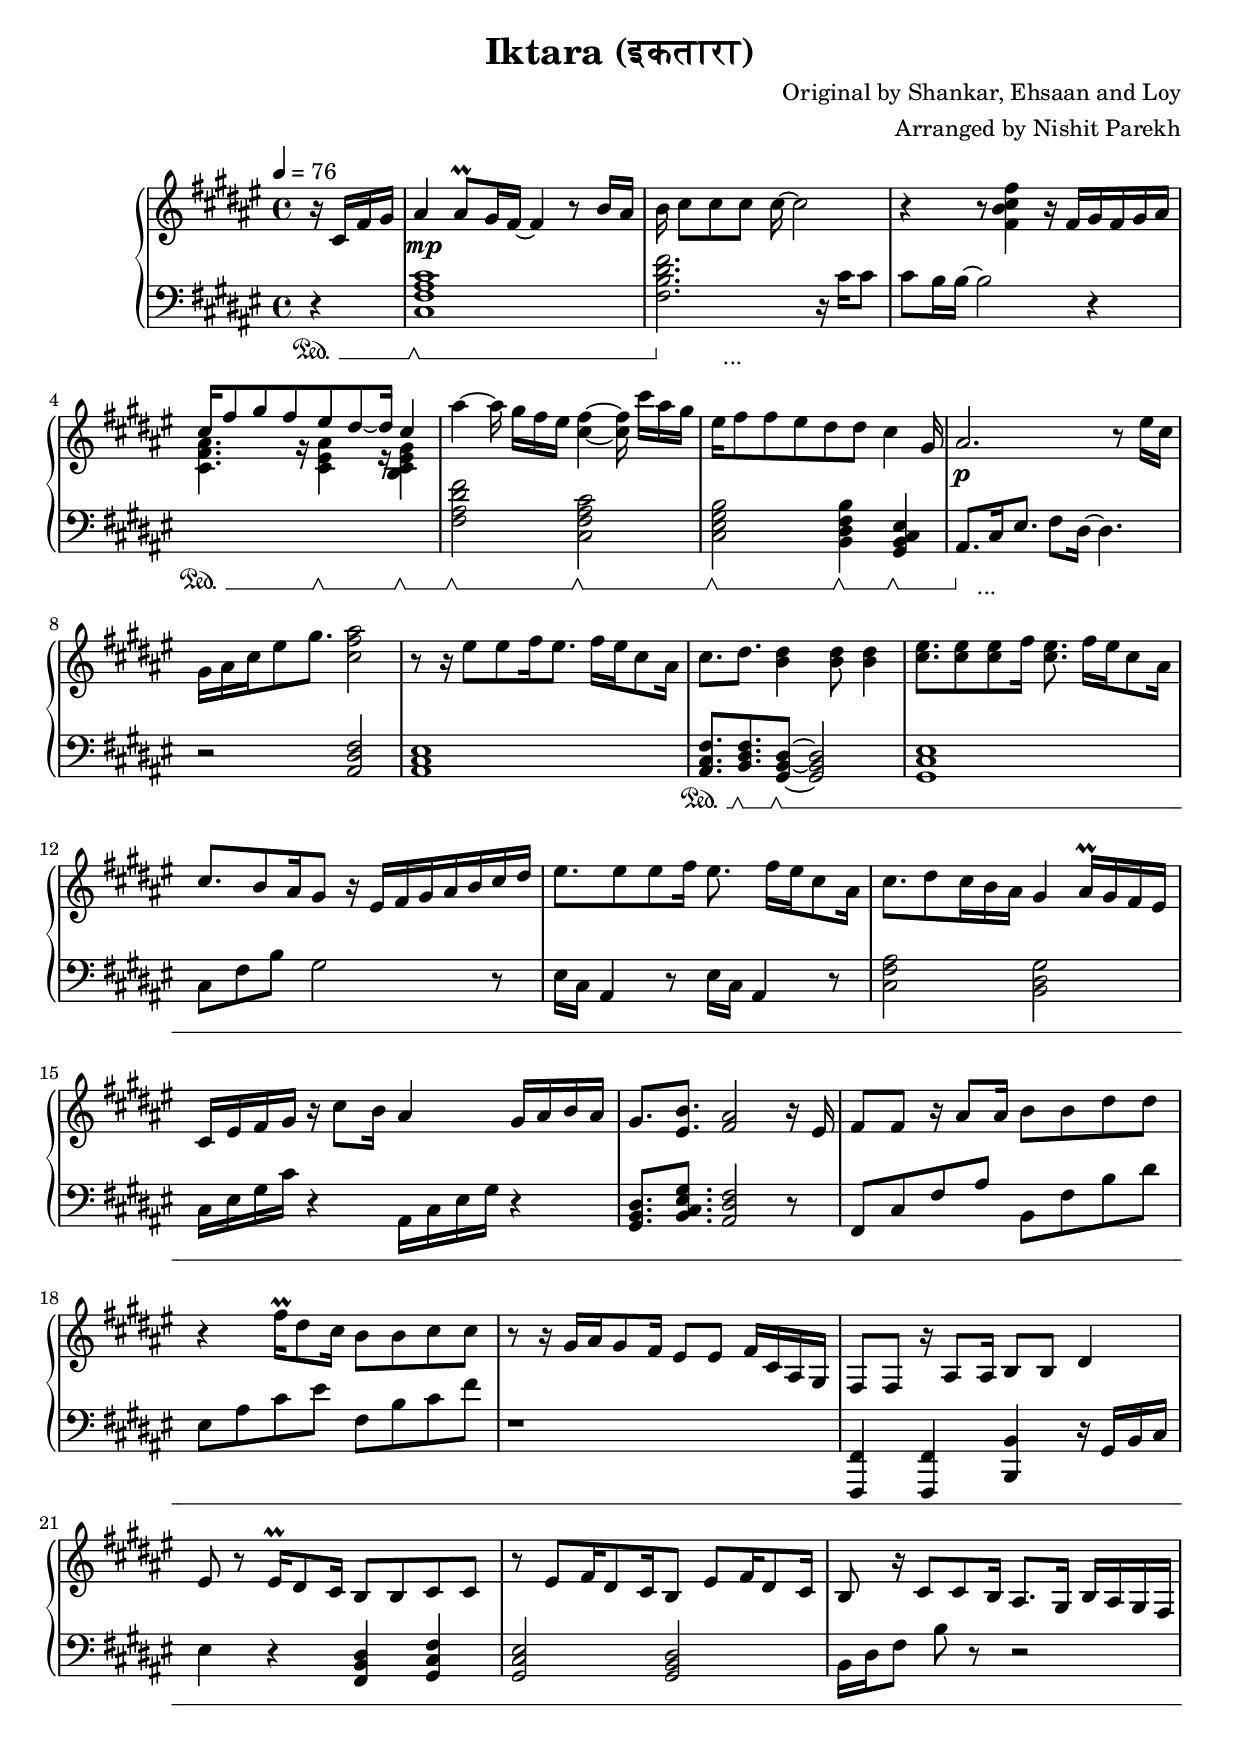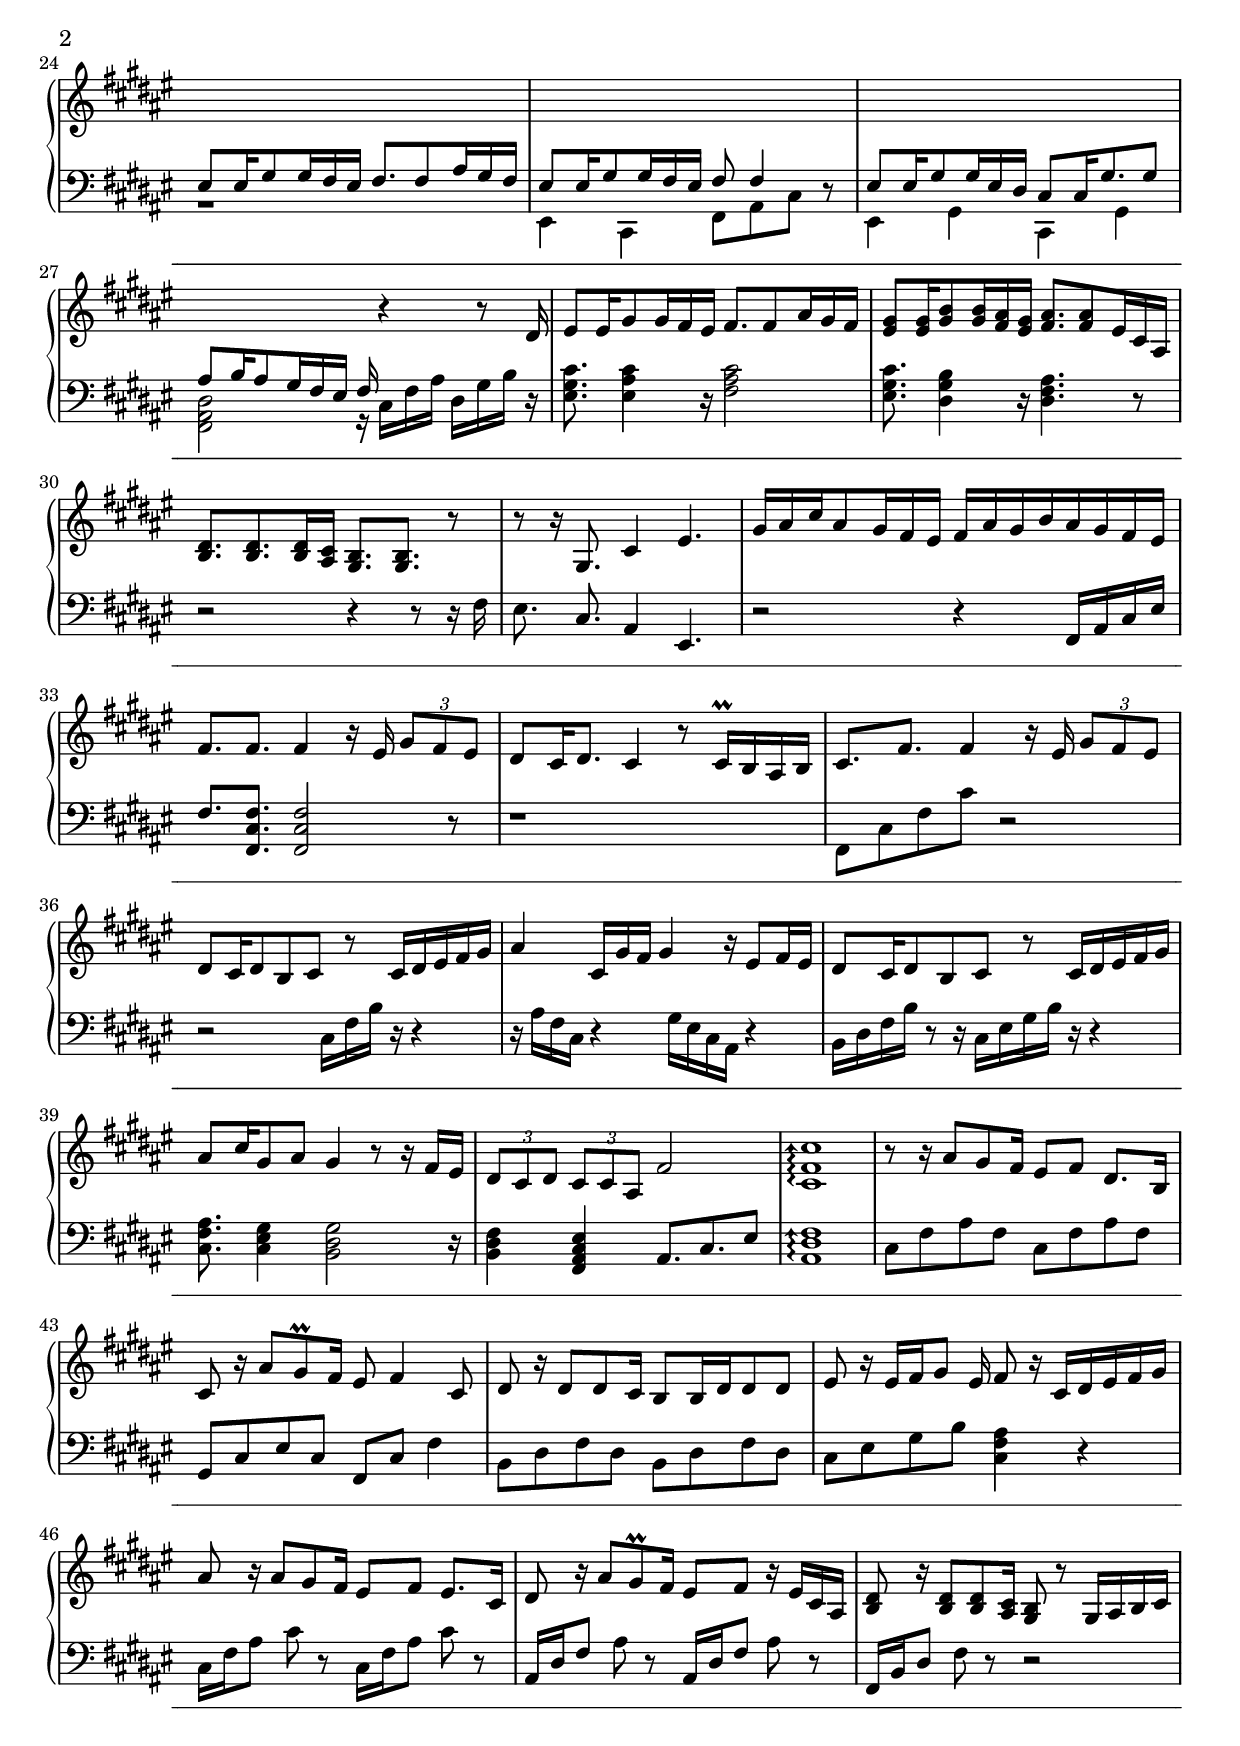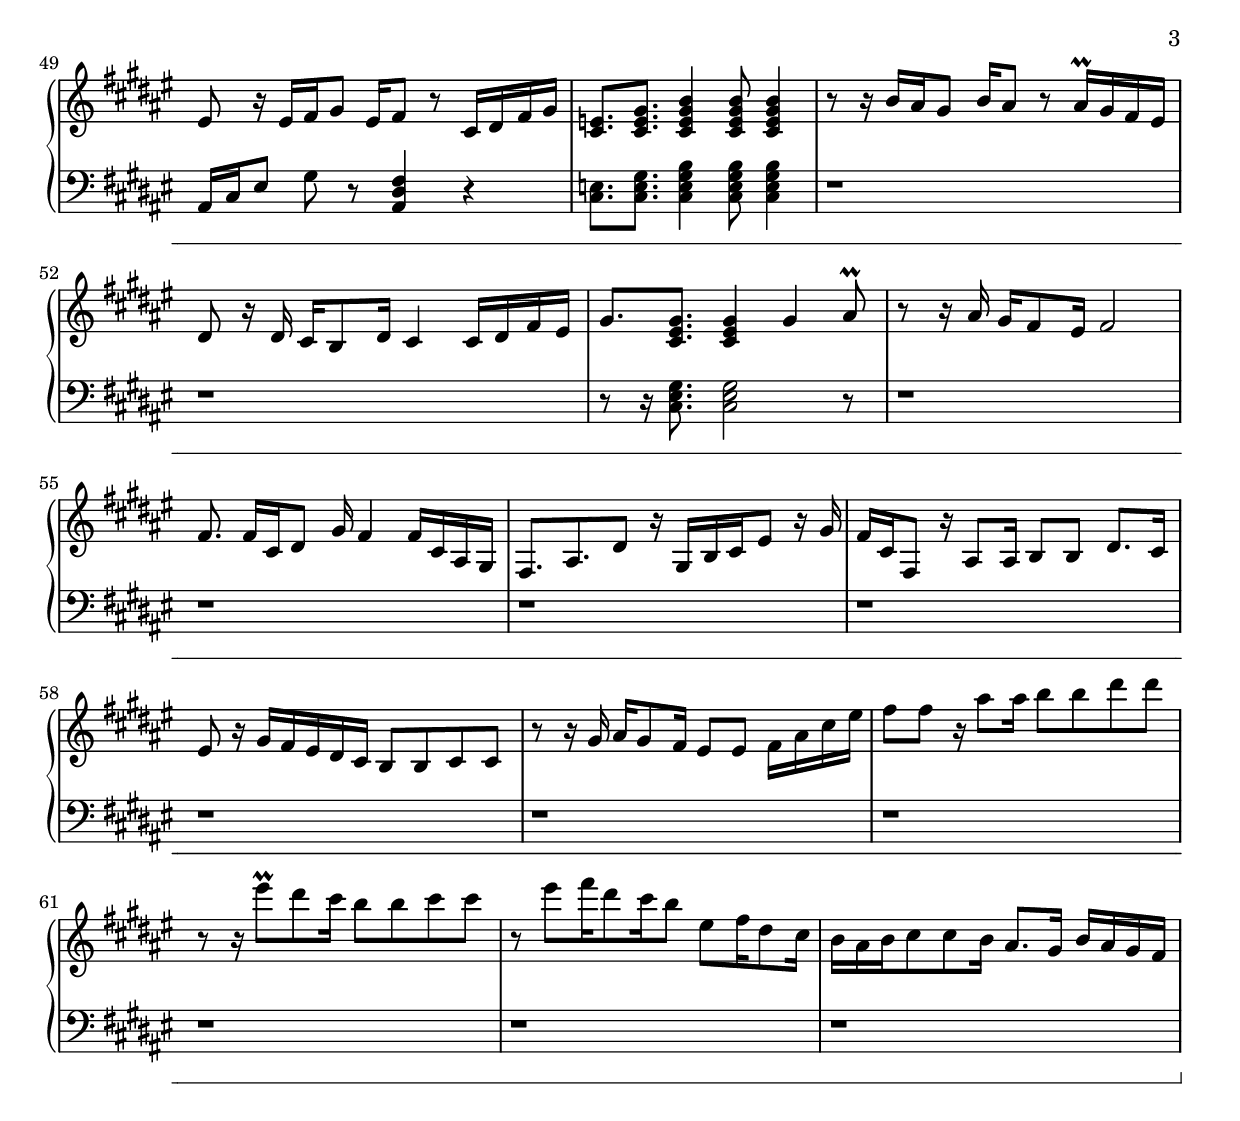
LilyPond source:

\version "2.20.0"

\header{
  title = "Iktara (इकतारा)"
  composer = "Original by Shankar, Ehsaan and Loy"
  arranger = "Arranged by Nishit Parekh"
}

musicEnv = {
  \key fis \major
  \time 4/4
  \tempo 4 = 76
}


\parallelMusic #'(voiceRH voiceLH voiceDyn voicePed) {

  % -------------------------------
  % Intro
  % -------------------------------
  \partial 4 r16 cis16 fis16 gis16 |
  \partial 4 r4                    |
  \partial 4 s4                    |
  \partial 4 s4\sustainOn          |


  ais4 ais8\prall gis16 fis16~ fis4 r8 b16 ais16   |
  <cis fis ais cis>1                               |
  s1\mp                                            |
  s1\sustainOff \sustainOn                         |


  b16 cis8[ cis8 cis8] cis16~ cis2            |
  <fis b dis fis>2. r16           cis'16 cis8 |
  s1                                          |
  s4\sustainOff s2._\markup { ... }           |


  r4 r8            <fis, b cis fis>4 r16 fis16[ gis16 fis16 gis16 ais16] |
  cis8 b16 b16~ b2 r4                                                    |
  s1                                                                     |
  s1                                                                     |


                                  cis16^[ fis8 gis8 fis8       eis8 dis8~ dis16] \stemUp cis4 \stemNeutral                                   |
  \stemDown \change Staff = "up" <cis fis ais>4. r16          <cis eis ais>4 r16        <b cis eis gis>4 \stemNeutral \change Staff = "down" |
  s1                                                                     |
  s4\sustainOn s8. s16\sustainOff \sustainOn s4 s4\sustainOff \sustainOn |

  ais'4~ ais16 gis16[ fis16 eis16] <cis fis>4~ <cis fis>16 cis'16[ ais16 gis16] |
  <fis ais dis fis>2             <cis fis ais cis>2                             |
  s1                                                                            |
  s2\sustainOff \sustainOn s2\sustainOff \sustainOn                             |


  eis16 fis8 fis8 eis8 dis8    dis8         cis4                      gis16 |
  <cis eis gis b>2          <b dis fis b>4           <gis b cis eis>4       |
  s1                                                                          |
  s2\sustainOff \sustainOn  s4\sustainOff \sustainOn s4\sustainOff \sustainOn |


  ais2.                               r8 eis'16 cis16 |
  ais8.[ cis16 eis8.] fis8 dis16~ dis4.               |
  s1\p                                   |
  s8\sustainOff s2._\markup { ... } s8   |

  gis16 ais16 cis16 eis8 gis8. <cis, fis ais>2 |
  r2                           <ais dis fis>2  |
  s1                                           |
  s1                                           |



  % -------------------------------
  % Verse 1
  % -------------------------------

  % === Line 1 ===
  r8 r16 eis8[ eis8 fis16 eis8.] fis16[ eis16 cis8 ais16] |
  <ais cis eis>1                               |
  s1 |
  s1 |

  cis8.           dis8.         <b dis>4                    <b dis>8 <b dis>4 |
  <ais cis fis>8. <b dis fis>8. <gis b dis>8~ <gis b dis>2|
  s1 |
  s8.\sustainOn   s8.\sustainOff \sustainOn s8\sustainOff \sustainOn s2 |

  % === Line 2 ===
  <cis eis>8. <cis eis>8 <cis eis>8 fis16 <cis eis>8. fis16[ eis16 cis8 ais16] |
  <gis cis eis>1 |
  s1 |
  s1 |

  cis8. b8 ais16 gis8 r16 eis16[ fis16 gis16 ais16 b16 cis16 dis16] |
  cis8 fis8 b8 gis2 r8 |
  s1 |
  s1 |

  % === Line 3 ===
  eis8. eis8 eis8 fis16 eis8. fis16[ eis16 cis8 ais16] |
  eis16 cis16 ais4 r8 eis'16 cis16 ais4 r8 |
  s1 |
  s1 |

  cis8. dis8 cis16 b16 ais16 gis4 ais16\prall gis16 fis16 eis16 |
  <cis fis ais>2 <b dis gis>2 |
  s1 |
  s1 |

  % === Line 4 ===
  cis16 eis16 fis16 gis16 r16 cis8 b16 ais4 gis16 ais16 b16 ais16 |
  cis16 eis16 gis16 cis16 r4 ais,16 cis16 eis16 gis16 r4 |
  s1 |
  s1 |

  gis8.         <eis b'>8.        <fis ais>2     r16 eis16 |
  <gis, b dis>8. <b cis eis gis>8. <ais dis fis>2 r8 |
  s1 |
  s1 |



  % === Line 5 ===
  fis8 fis8 r16 ais8 ais16 b8 b8 dis8 dis8 |
  fis8 cis'8 fis8 ais8 b,8 fis'8 b8 dis8 |
  s1 |
  s1 |

  % === Line 6 ===
  r4 fis16\prall dis8 cis16 b8 b8 cis8 cis8 |
  eis,8 ais8 cis8 eis8 fis,8 b8 cis8 fis8  |
  s1 |
  s1 |

  % === Repeat line 6 ===
  r8 r16 gis16[ ais16 gis8 fis16] eis8 eis8 fis16 cis16 ais16 gis16 |
  r1 |
  s1 |
  s1 |

  % === Line 7 ===
  fis8 fis8 r16 ais8 ais16 b8 b8 dis4 |
  <fis,,, fis'>4 <fis fis'>4 <b b'>4 r16 gis'16 b16 cis16 |
  s1 |
  s1 |

  % === Line 8 ===
  eis8 r8 eis16\prall dis8 cis16 b8 b8 cis8 cis8 |
  eis4 r4 <fis, b dis>4 <gis cis fis>4 |
  s1 |
  s1 |

  % === Line 9 ===
  r8 eis8[ fis16 dis8 cis16 b8] eis8[ fis16 dis8 cis16] |
  <gis cis eis>2 <gis b dis>2 |
  s1 |
  s1 |

  % === Line 10 ===
  b8 r16 cis8 cis8 b16 ais8. gis16 b16 ais16 gis16 fis16 |
  b16 dis16 fis8 b8 r8 r2 |
  s1 |
  s1 |



  % -------------------------------
  % Chorus 1
  % -------------------------------

  % === Line 1 ===
  \stemUp \change Staff = "down" eis8 eis16 gis8 gis16 fis16 eis16 fis8. fis8 ais16 gis16 fis16 |
  r1 |
  s1 |
  s1 |

  % === Line 2 ===
  eis8 eis16 gis8 gis16 fis16 eis16 fis8 fis4 r8 |
  \stemDown eis,,4 cis4 fis8 ais8 cis8 s8 |
  s1 |
  s1 |

  % === Line 3 ===
  eis8 eis16 gis8 gis16 eis16 dis16 cis8 cis16 gis'8. gis8 |
  eis,4 gis4 cis,4 gis'4 |
  s1 |
  s1 |

  % === Line 4 ===
  ais8 b16 ais8 gis16 fis16 eis16 fis16 \change Staff = "up" \stemNeutral r4 r8 dis'16 |
  <fis ais dis>2 \stemNeutral r16 cis'16 fis16 ais16 dis,16 gis16 b16 r16 |
  s1 |
  s1 |

  % === Line 5 ===
  eis8 eis16 gis8 gis16 fis16 eis16 fis8. fis8 ais16 gis16 fis16 |
  <eis, gis cis>8. <eis ais cis>4 r16 <fis ais cis>2 |
  s1 |
  s1 |

  % === Line 6 ===
  <eis gis>8 <eis gis>16 <gis b>8 <gis b>16 <fis ais>16 <eis gis>16 <fis ais>8. <fis ais>8 eis16 cis16 ais16 |
  <eis gis cis>8. <dis gis b>4 r16 <dis fis ais>4. r8 |
  s1 |
  s1 |

  % === Line 7 ===
  <b dis>8. <b dis>8. <b dis>16 <ais cis>16 <gis b>8. <gis b>8. r8 |
  r2 r4 r8 r16 fis16 |
  s1 |
  s1 |

  % === Line 7-pause ===
  r8 r16 gis8. cis4 eis4. |
  eis8.\noBeam cis8. ais4 eis4. |
  s1 |
  s1 |

  % === Line 8 ===
  gis16 ais16 cis16 ais8 gis16 fis16 eis16 fis16[ ais16 gis16 b16 ais16 gis16 fis16 eis16] |
  r2 r4 fis16 ais16 cis16 eis16|
  s1 |
  s1 |



  % -------------------------------
  % Bridge
  % -------------------------------

  % === Line 1 ===
  fis8. fis8. fis4 r16 eis16 \tuplet 3/2 {gis8 fis eis} |
  fis8. <fis, cis' fis>8. <fis cis' fis>2 r8 |
  s1 |
  s1 |

  % === Line 2 ===
  dis8 cis16 dis8. cis4 r8 cis16\prall b16 ais16 b16 |
  r1 |
  s1 |
  s1 |

  % === Line 3 ===
  cis8. fis8. fis4 r16 eis16 \tuplet 3/2 {gis8 fis eis} |
  fis8 cis'8 fis8 cis'8 r2 |
  s1 |
  s1 |

  % === Line 4 ===
  dis8 cis16 dis8 b8 cis8 r8 cis16[ dis16 eis16 fis16 gis16] |
  r2 cis,16 fis16 b16 r16 r4 |
  s1 |
  s1 |

  % === Line 5 ===
  ais4 cis,16 gis'16 fis16 gis4 r16 eis8 fis16 eis16 |
  r16 ais16 fis16 cis16 r4 gis'16 eis16 cis16 ais16 r4 |
  s1 |
  s1 |

  % === Line 6 ===
  dis8 cis16 dis8 b8 cis8 r8 cis16[ dis16 eis16 fis16 gis16] |
  b16 dis16 fis16 b16 r8 r16 cis,16[ eis16 gis16 b16] r16 r4 |
  s1 |
  s1 |

  % === Line 7 ===
  ais8 cis16 gis8 ais8 gis4 r8 r16 fis16 eis16 |
  <cis, fis ais>8. <cis eis gis>4 <b dis gis>2 r16 |
  s1 |
  s1 |

  % === Line 8 ===
  \tuplet 3/2 4 {dis8 cis dis cis cis ais} fis'2 |
  <b dis fis>4 <fis ais cis eis>4 ais8. cis8. eis8 |
  s1 |
  s1 |

  % === Line 9 ===
  \arpeggioArrowUp <cis fis cis'>1\arpeggio |
  \arpeggioArrowUp <ais, dis fis>1\arpeggio |
  s1 |
  s1 |





  % -------------------------------
  % Verse 2
  % -------------------------------

  % === Line 1 ===
  r8 r16 ais'8 gis8 fis16 eis8 fis8 dis8. b16 |
  cis8 fis8 ais8 fis8 cis8 fis8 ais8 fis8 |
  s1 |
  s1 |

  % === Line 2 ===
  cis8 r16 ais'8 gis8\prall fis16 eis8 fis4 cis8 |
  gis,8 cis8 eis8 cis8 fis,8 cis'8 fis4 |
  s1 |
  s1 |

  % === Line 3 ===
  dis8 r16 dis8 dis8 cis16 b8[ b16 dis16 dis8 dis8] |
  b,8 dis8 fis8 dis8 b8 dis8 fis8 dis8 |
  s1 |
  s1 |

  % === Line 4 ===
  eis8 r16 eis16[ fis16 gis8] eis16 fis8 r16 cis16[ dis16 eis16 fis16 gis16] |
  cis8 eis8 gis8 b8 <cis, fis ais>4 r4 |
  s1 |
  s1 |

  % === Line 5 ===
  ais8 r16 ais8 gis8 fis16 eis8 fis8 eis8. cis16 |
  cis16 fis16 ais8 cis8 r8 cis,16 fis16 ais8 cis8 r8 |
  s1 |
  s1 |

  % === Line 6 ===
  dis8 r16 ais'8 gis8\prall fis16 eis8 fis8 r16 eis16 cis16 ais16 |
  ais,16 dis16 fis8 ais8 r8 ais,16 dis16 fis8 ais8 r8 |
  s1 |
  s1 |

  % === Line 7 ===
  <b dis>8 r16 <b dis>8 <b dis>8 <ais cis>16 <gis b>8 r8 gis16 ais16 b16 cis16 |
  fis,16 b16 dis8 fis8 r8 r2 |
  s1 |
  s1 |

  % === Line 8 ===
  eis8 r16 eis16[ fis16 gis8] eis16[ fis8] r8 cis16 dis16 fis16 gis16 |
  ais,16 cis16 eis8 gis8 r8 <ais, dis fis>4 r4 |
  s1 |
  s1 |

  % === Line 9 ===
  <cis, e>8. <cis e gis>8. <cis e gis b>4 <cis e gis b>8 <cis e gis b>4 |
  <cis e>8.  <cis e gis>8. <cis e gis b>4 <cis e gis b>8 <cis e gis b>4 |
  s1 |
  s1 |

  % === Line 10 ===
  r8 r16 b'16[ ais16 gis8] b16[ ais8] r8 ais16\prall gis16 fis16 eis16 |
  r1 |
  s1 |
  s1 |

  % === Line 11 ===
  dis8 r16 dis16 cis16 b8 dis16 cis4 cis16 dis16 fis16 eis16 |
  r1 |
  s1 |
  s1 |

  % === Line 12 ===
  gis8. <cis, eis gis>8. <cis eis gis>4 gis'4 ais8\prall |
  r8 r16 <cis eis gis>8. <cis eis gis>2 r8 |
  s1 |
  s1 |

  % === Line 13 ===
  r8 r16 ais16 gis16 fis8 eis16 fis2 |
  r1 |
  s1 |
  s1 |

  % === Line 14 ===
  fis8. fis16[ cis16 dis8] gis16 fis4 fis16 cis16 ais16 gis16 |
  r1 |
  s1 |
  s1 |

  % === Line 15 ===
  fis8. ais8. dis8 r16 gis,16[ b16 cis16 eis8] r16 gis16 |
  r1 |
  s1 |
  s1 |



  % -------------------------------
  % Chorus 2
  % -------------------------------

  % === Line 1 ===
  fis16 cis16 fis,8 r16 ais8 ais16 b8 b8 dis8. cis16 |
  r1 |
  s1 |
  s1 |

  % === Line 2 ===
  eis8 r16 gis16[ fis16 eis16 dis16 cis16] b8 b8 cis8 cis8 |
  r1 |
  s1 |
  s1 |

  % === Line 3 ===
  r8 r16 gis'16 ais16 gis8 fis16 eis8 eis8 fis16 ais16 cis16 eis16 |
  r1 |
  s1 |
  s1 |

  % === Line 4 ===
  fis8 fis8 r16 ais8 ais16 b8 b8 dis8 dis8 |
  r1 |
  s1 |
  s1 |

  % === Line 5 ===
  r8 r16 eis8\prall dis8 cis16 b8 b8 cis8 cis8 |
  r1 |
  s1 |
  s1 |

  % === Line 6 ===
  r8 eis8[ fis16 dis8 cis16 b8] eis,8[ fis16 dis8 cis16] |
  r1 |
  s1 |
  s1 |

  % === Line 7 ===
  b16 ais16 b16 cis8 cis8 b16 ais8. gis16 b16 ais16 gis16 fis16 |
  r1 |
  s1 |
  s1 |



}




% ------------------------------------------------------------------------------
% BRING IT ALL TOGETHER
% ------------------------------------------------------------------------------

\score {

  \new PianoStaff <<

    \new Staff = "up" {
      \musicEnv
      \clef treble
      <<
        \relative c' \voiceRH
      >>
    }

    \new Dynamics {
      \voiceDyn
    }

    \new Staff = "down" {
      \musicEnv
      \clef bass
      <<
        \relative c \voiceLH
      >>
    }

    \new Dynamics {
      \set pedalSustainStyle = #'mixed
      \voicePed
    }

  >>

}

